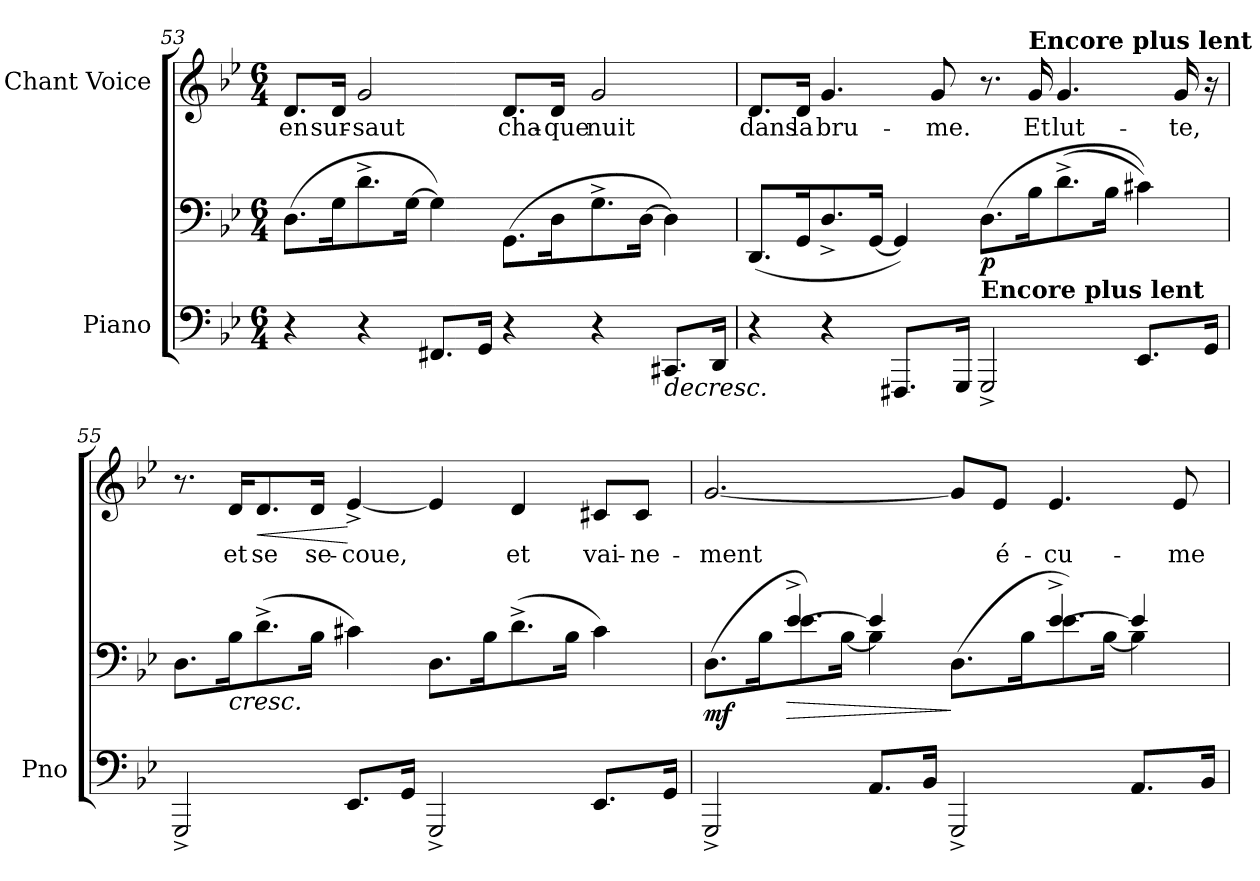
**kern	**kern	**dynam	**kern	**text	**dynam
*part2	*part2	*part2	*part1	*part1	*part1
*staff3	*staff2	*staff2/3	*staff1	*staff1	*staff1
*I"Piano	*	*	*I"Chant Voice	*	*
*I'Pno	*	*	*	*	*
!!LO:LB:g=z
*clefF4	*clefF4	*	*clefG2	*	*
*k[b-e-]	*k[b-e-]	*	*k[b-e-]	*	*
*M6/4	*M6/4	*	*M6/4	*	*
=53	=53	=53	=53	=53	=53
!	!	!	!	!LO:LY:b	!
4r	(8.D\L	.	8.d/L	en	.
!	!	!	!	!LO:LY:b	!
.	16G\K	.	16d/Jk	sur-	.
!	!	!	!	!LO:LY:b	!
4r	8.d^\	.	2g/	-saut	.
.	[16G\Jk	.	.	.	.
8.FF#X/L	4G\])	.	.	.	.
16GG/Jk	.	.	.	.	.
!	!	!	!	!LO:LY:b	!
4r	(8.GG\L	.	8.d/L	cha-	.
!	!	!	!	!LO:LY:b	!
.	16D\K	.	16d/Jk	-que	.
!	!	!	!	!LO:LY:b	!
4r	8.G^\	.	2g/	nuit	.
.	[16D\Jk	.	.	.	.
!	!	!LO:HP:b=2	!	!	!
8.CC#X/L	4D\])	>	.	.	.
16DD/Jk	.	.	.	.	.
=54	=54	=54	=54	=54	=54
!	!	!	!	!LO:LY:b	!
4r	(8.DD/L	.	8.d/L	dans	.
!	!	!	!	!LO:LY:b	!
.	16GG/K	.	16d/Jk	la	.
!	!	!	!	!LO:LY:b	!
4r	8.D^/	.	4.g/	bru-	.
.	[16GG/Jk	.	.	.	.
8.FFF#X/L	4GG/])	.	.	.	.
!	!	!	!	!LO:LY:b	!
.	.	.	8g/	-me.	.
16GGG/Jk	.	.	.	.	.
!LO:TX:a:B:t=Encore plus lent	!	!	!	!	!
!	!	!LO:DY:b	!	!	!
2GGG^/	(8.D\L	p	8.r	.	.
!	!	!	!LO:TX:a:B:t=Encore plus lent	!	!
!	!	!	!	!LO:LY:b	!
.	16B-\K	.	16g/	Et	.
!	!	!	!	!LO:LY:b	!
.	(8.d^\	.	4.g/	lut-	.
.	16B-\Jk	.	.	.	.
8.EE-/L	4c#X\))	.	.	.	.
!	!	!	!	!LO:LY:b	!
.	.	.	16g/	-te,	.
16GG/Jk	.	.	16r	.	.
!!LO:LB:g=z
=55	=55	=55	=55	=55	=55
2GGG^/	8.D\L	.	8.r	.	.
!	!LO:TX:b:i:t=cresc.	!	!	!	!
!	!	!	!	!LO:LY:b	!
.	16B-\K	.	16d/KL	et	.
!	!	!	!	!LO:LY:b	!LO:HP:b
.	(8.d^\	.	8.d/	se	<
!	!	!	!	!LO:LY:b	!
.	16B-\Jk	.	16d/Jk	se-	.
!	!	!	!	!LO:LY:b	!
8.EE-/L	4c#X\)	.	[4e-^>/	-coue,	[
16GG/Jk	.	.	.	.	.
2GGG^/	8.D\L	.	4e-/]	.	.
.	16B-\K	.	.	.	.
!	!	!	!	!LO:LY:b	!
.	(8.d^\	.	4d/	et	.
.	16B-\Jk	.	.	.	.
!	!	!	!	!LO:LY:b	!
8.EE-/L	4c#\)	.	8c#X/L	vai-	.
!	!	!	!	!LO:LY:b	!
.	.	.	8c#/J	-ne-	.
16GG/Jk	.	.	.	.	.
=56	=56	=56	=56	=56	=56
*	*^	*	*	*	*
!	!	!	!LO:DY:b	!	!LO:LY:b	!
2GGG^/	4ryy	(>8.D\L	mf	[2.g/	-ment	.
.	.	16B-\K	.	.	.	.
!	!	!LO:N:head=solid	!LO:HP:b	!	!	!
.	[4e-^/	8.e-\)	>	.	.	.
.	.	[16B-\Jk	.	.	.	.
8.AA/L	4e-/]	4B-\]	.	.	.	.
16BB-/Jk	.	.	.	.	.	.
2GGG^/	4ryy	(>8.D\L	]	8g/L]	.	.
!	!	!	!	!	!LO:LY:b	!
.	.	.	.	8e-/J	é-	.
.	.	16B-\K	.	.	.	.
!	!	!LO:N:head=solid	!	!	!LO:LY:b	!
.	[4e-^/	8.e-\)	.	4.e-/	-cu-	.
.	.	[16B-\Jk	.	.	.	.
8.AA/L	4e-/]	4B-\]	.	.	.	.
!	!	!	!	!	!LO:LY:b	!
.	.	.	.	8e-/	-me	.
16BB-/Jk	.	.	.	.	.	.
*	*v	*v	*	*	*	*
.	.	]	.	.	.
=	=	=	=	=	=
*-	*-	*-	*-	*-	*-
